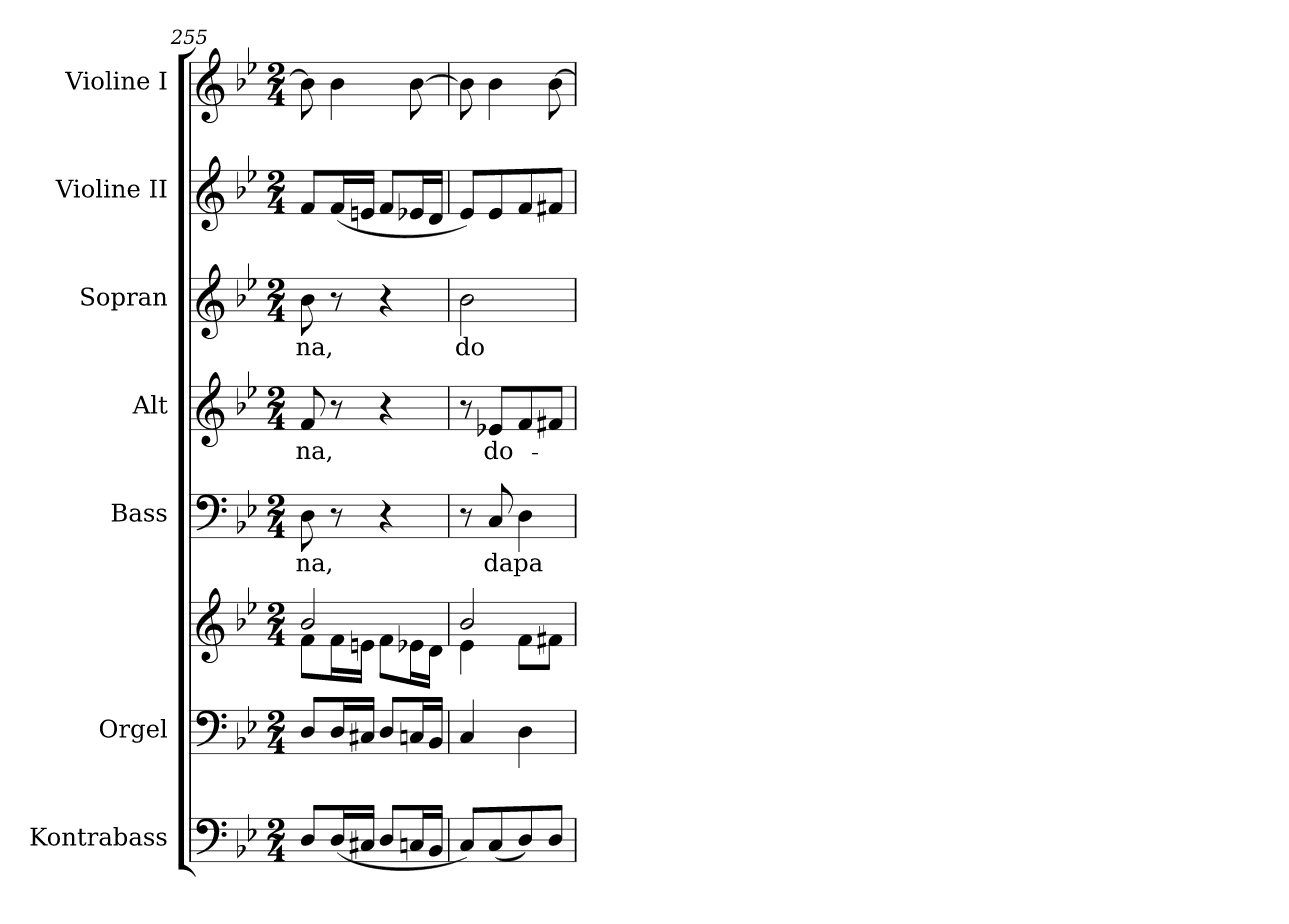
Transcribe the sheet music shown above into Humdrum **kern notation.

**kern	**kern	**kern	**kern	**text	**kern	**text	**kern	**text	**kern	**kern
*part7	*part6	*part6	*part5	*part5	*part4	*part4	*part3	*part3	*part2	*part1
*staff8	*staff7	*staff6	*staff5	*staff5	*staff4	*staff4	*staff3	*staff3	*staff2	*staff1
*I"Kontrabass	*I"Orgel	*	*I"Bass	*	*I"Alt	*	*I"Sopran	*	*I"Violine II	*I"Violine I
*I'Kb.	*I'Org.	*	*I'B	*	*I'A	*	*I'S	*	*I'Vl. II	*I'Vl. I
*clefF4	*clefF4	*clefG2	*clefF4	*	*clefG2	*	*clefG2	*	*clefG2	*clefG2
*ITrd7c12	*	*	*	*	*	*	*	*	*	*
*k[b-e-]	*k[b-e-]	*k[b-e-]	*k[b-e-]	*	*k[b-e-]	*	*k[b-e-]	*	*k[b-e-]	*k[b-e-]
*B-:	*B-:	*B-:	*B-:	*	*B-:	*	*B-:	*	*B-:	*B-:
*M2/4	*M2/4	*M2/4	*M2/4	*	*M2/4	*	*M2/4	*	*M2/4	*M2/4
=255	=255	=255	=255	=255	=255	=255	=255	=255	=255	=255
*	*	*^	*	*	*	*	*	*	*	*
!	!	!	!	!	!LO:LY:b	!	!LO:LY:b	!	!LO:LY:b	!	!
8DD/L	8D/L	2b-/	8f\L	8D\	-na,	8f/	-na,	8b-\	-na,	8f/L	8b-\]
(<16DD/L	16D/L	.	16f\L	8r	.	8r	.	8r	.	(<16f/L	4b-\
16CC#X/JJ	16C#X/JJ	.	16en\JJ	.	.	.	.	.	.	16en/JJ	.
8DD/L	8D/L	.	8f\L	4r	.	4r	.	4r	.	8f/L	.
16CCn/L	16Cn/L	.	16e-X\L	.	.	.	.	.	.	16e-X/L	[8b-\
16BBB-/JJ	16BB-/JJ	.	16d\JJ	.	.	.	.	.	.	16d/JJ	.
!!LO:PB:g=z
=256	=256	=256	=256	=256	=256	=256	=256	=256	=256	=256	=256
!	!	!	!	!	!	!	!	!	!LO:LY:b	!	!
8CC/L)	4C/	2b-/	4e-\	8r	.	8r	.	2b-\	do-	8e-/L)	8b-\]
!	!	!	!	!	!LO:LY:b	!	!LO:LY:b	!	!	!	!
(<8CC/	.	.	.	8C/	da	8e-X/L	do-	.	.	8e-/	4b-\
!	!	!	!	!	!LO:LY:b	!	!	!	!	!	!
8DD/)	4D\	.	8f\L	4D\	pa-	8f/	.	.	.	8f/	.
8DD/J	.	.	8f#X\J	.	.	8f#X/J	.	.	.	8f#X/J	[8b-\
*	*	*v	*v	*	*	*	*	*	*	*	*
=	=	=	=	=	=	=	=	=	=	=
*-	*-	*-	*-	*-	*-	*-	*-	*-	*-	*-
